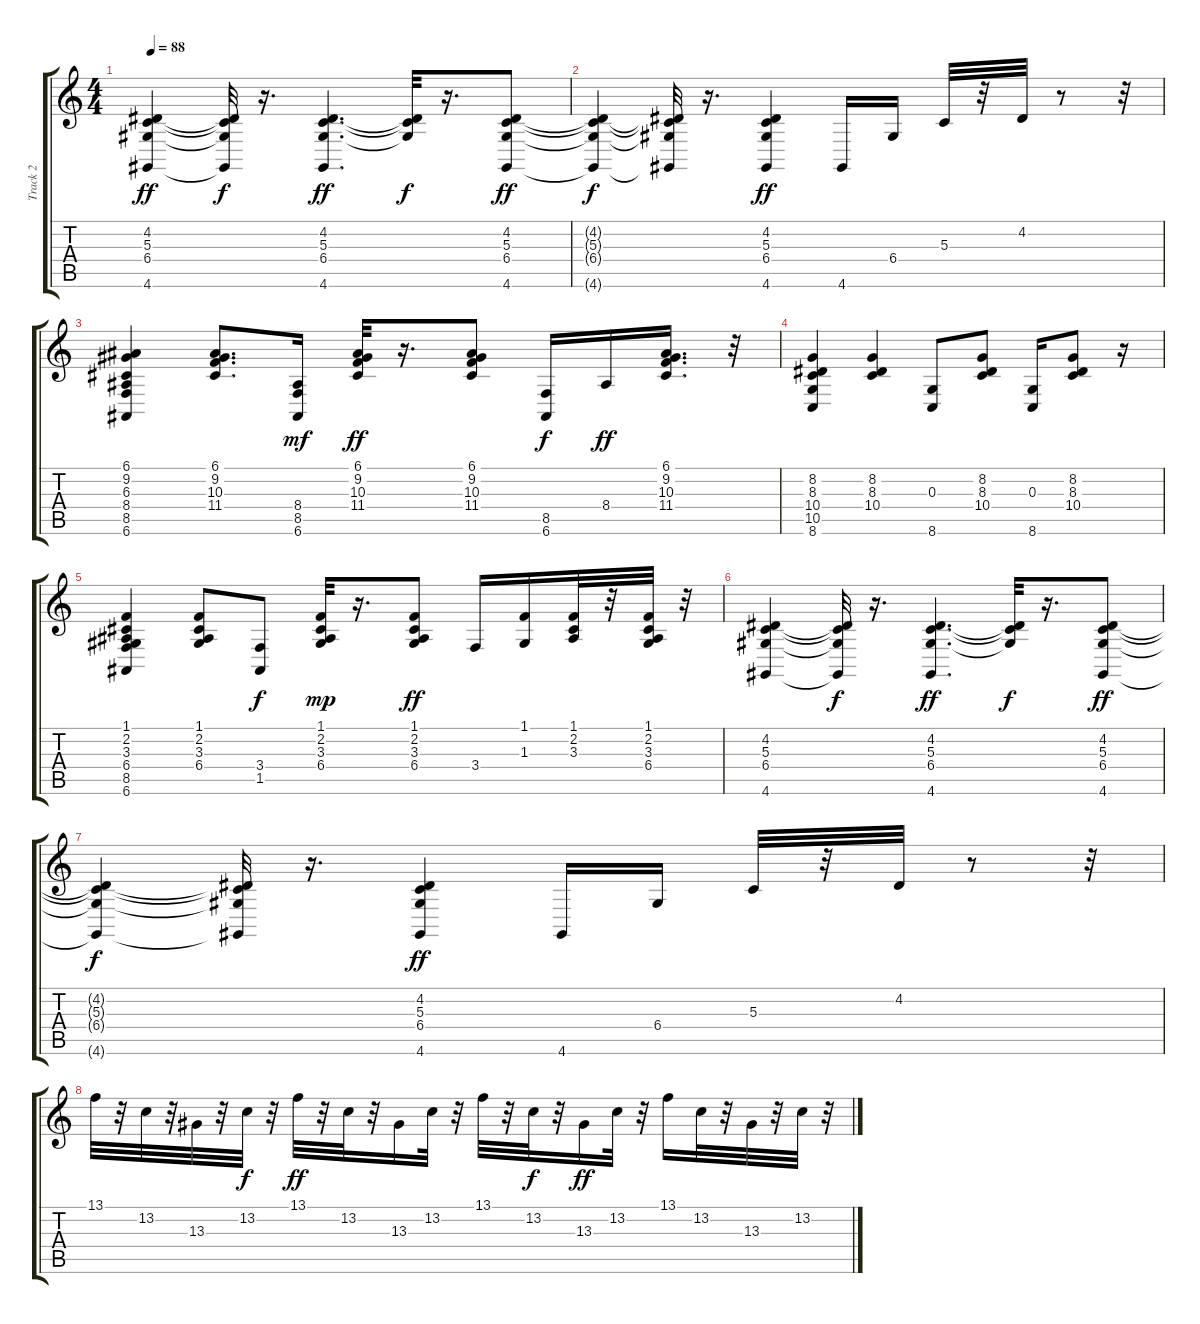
\track ("Track 2" "Track 2") {instrument brightacousticpiano}
\staff {score tabs}
\tuning (E4 B3 G3 D3 A2 E2) {hide}
\ts (4 4)
\tempo 88
\clef g2
\ks c
(4.2 5.3 6.4 4.6).4{dy ff} (4.2{t} 5.3{t} 6.4{t} 4.6{t}).32{dy f} r.16{d} (4.2 5.3 6.4 4.6).4{d dy ff} (4.2{t} 5.3{t} 6.4{t}).32{dy f} r.16{d} (4.2 5.3 6.4 4.6).8{dy ff} |
(4.2{t} 5.3{t} 6.4{t} 4.6{t}).4{dy f} (4.2{t} 5.3{t} 6.4{t} 4.6{t}).32 r.16{d} (4.2 5.3 6.4 4.6).4{dy ff} 4.6.16 6.4.16 5.3.32 r.32 4.2.32 r.8 r.32 |
(6.1 9.2 6.3 8.4 8.5 6.6).4 (6.1 9.2 10.3 11.4).8{d} (8.4 8.5 6.6).16{dy mf} (6.1 9.2 10.3 11.4).32{dy ff} r.16{d} (6.1 9.2 10.3 11.4).8 (8.5 6.6).16{dy f} 8.4.16{dy ff} (6.1 9.2 10.3 11.4).16{d} r.32 |
(8.2 8.3 10.4 10.5 8.6).4 (8.2 8.3 10.4).4 (0.3 8.6).8 (8.2 8.3 10.4).8 (0.3 8.6).16 (8.2 8.3 10.4).8 r.16 |
(1.1 2.2 3.3 6.4 8.5 6.6).4 (1.1 2.2 3.3 6.4).8 (3.4 1.5).8{dy f} (1.1 2.2 3.3 6.4).32{dy mp} r.16{d} (1.1 2.2 3.3 6.4).8{dy ff} 3.4.16 (1.1 1.3).16 (1.1 2.2 3.3).32 r.32 (1.1 2.2 3.3 6.4).32 r.32 |
(4.2 5.3 6.4 4.6).4 (4.2{t} 5.3{t} 6.4{t} 4.6{t}).32{dy f} r.16{d} (4.2 5.3 6.4 4.6).4{d dy ff} (4.2{t} 5.3{t} 6.4{t}).32{dy f} r.16{d} (4.2 5.3 6.4 4.6).8{dy ff} |
(4.2{t} 5.3{t} 6.4{t} 4.6{t}).4{dy f} (4.2{t} 5.3{t} 6.4{t} 4.6{t}).32 r.16{d} (4.2 5.3 6.4 4.6).4{dy ff} 4.6.16 6.4.16 5.3.32 r.32 4.2.32 r.8 r.32 |
13.1.32 r.32 13.2.32 r.32 13.3.32 r.32 13.2.32{dy f} r.32 13.1.32{dy ff} r.32 13.2.32 r.32 13.3.16 13.2.32 r.32 13.1.32 r.32 13.2.32{dy f} r.32 13.3.16{dy ff} 13.2.32 r.32 13.1.16 13.2.32 r.32 13.3.32 r.32 13.2.32 r.32
